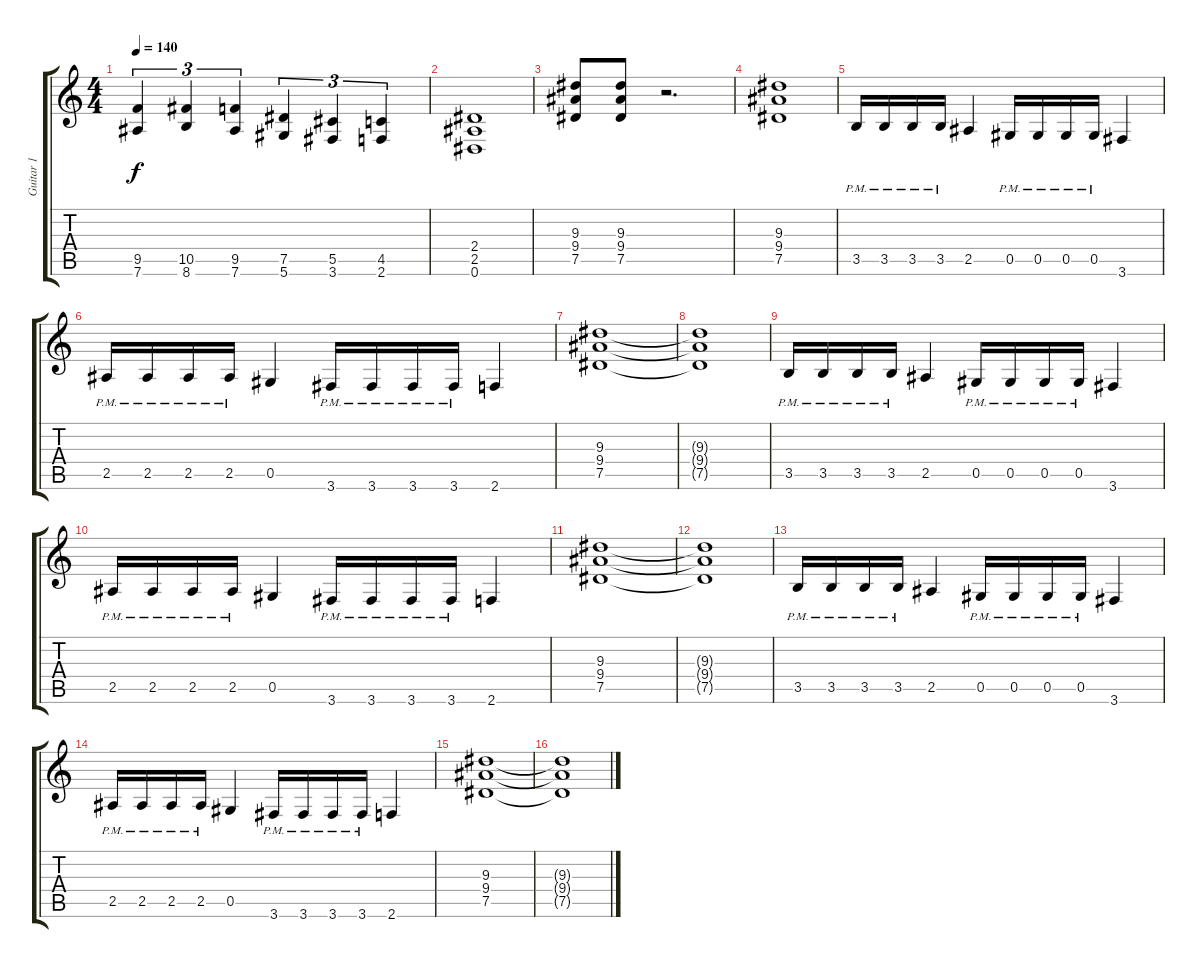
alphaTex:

\track ("Guitar 1" "Guitar 1") {instrument distortionguitar}
\staff {score tabs}
\tuning (Eb4 Bb3 Gb3 Db3 Ab2 Eb2) {hide}
\ts (4 4)
\tempo 140
\clef g2
\ks c
(9.5 7.6).4{tu (3 2) dy f} (10.5 8.6).4{tu (3 2)} (9.5 7.6).4{tu (3 2)} (7.5 5.6).4{tu (3 2)} (5.5 3.6).4{tu (3 2)} (4.5 2.6).4{tu (3 2)} |
(2.4 2.5 0.6).1 |
(9.3 9.4 7.5).8 (9.3 9.4 7.5).8 r.2{d} |
(9.3 9.4 7.5).1 |
3.5{pm}.16 3.5{pm}.16 3.5{pm}.16 3.5{pm}.16 2.5.4 0.5{pm}.16 0.5{pm}.16 0.5{pm}.16 0.5{pm}.16 3.6.4 |
2.5{pm}.16 2.5{pm}.16 2.5{pm}.16 2.5{pm}.16 0.5.4 3.6{pm}.16 3.6{pm}.16 3.6{pm}.16 3.6{pm}.16 2.6.4 |
(9.3 9.4 7.5).1 |
(9.3{t} 9.4{t} 7.5{t}).1 |
3.5{pm}.16 3.5{pm}.16 3.5{pm}.16 3.5{pm}.16 2.5.4 0.5{pm}.16 0.5{pm}.16 0.5{pm}.16 0.5{pm}.16 3.6.4 |
2.5{pm}.16 2.5{pm}.16 2.5{pm}.16 2.5{pm}.16 0.5.4 3.6{pm}.16 3.6{pm}.16 3.6{pm}.16 3.6{pm}.16 2.6.4 |
(9.3 9.4 7.5).1 |
(9.3{t} 9.4{t} 7.5{t}).1 |
3.5{pm}.16 3.5{pm}.16 3.5{pm}.16 3.5{pm}.16 2.5.4 0.5{pm}.16 0.5{pm}.16 0.5{pm}.16 0.5{pm}.16 3.6.4 |
2.5{pm}.16 2.5{pm}.16 2.5{pm}.16 2.5{pm}.16 0.5.4 3.6{pm}.16 3.6{pm}.16 3.6{pm}.16 3.6{pm}.16 2.6.4 |
(9.3 9.4 7.5).1 |
(9.3{t} 9.4{t} 7.5{t}).1
